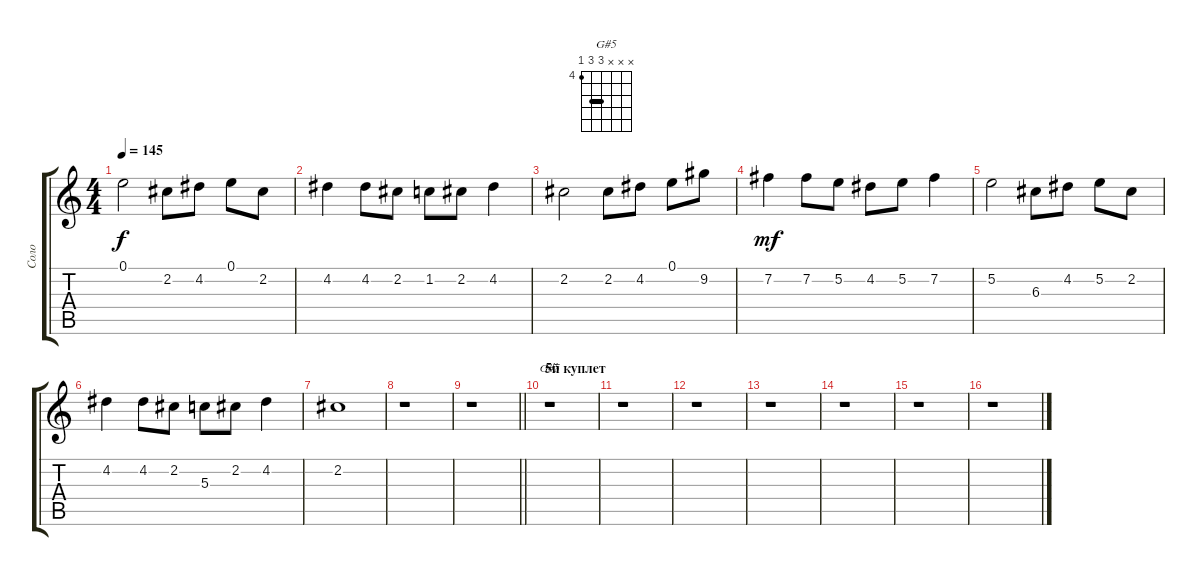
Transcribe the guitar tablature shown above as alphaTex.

\track ("Соло" "Соло") {instrument overdrivenguitar}
\staff {score tabs}
\tuning (E4 B3 G3 D3 A2 E2) {hide}
\chord ("G#5" x x x 6 6 4) {firstfret 4 barre 6}
\ts (4 4)
\tempo 145
\clef g2
\ks c
0.1.2{dy f} 2.2.8 4.2.8 0.1.8 2.2.8 |
4.2.4 4.2.8 2.2.8 1.2.8 2.2.8 4.2.4 |
2.2.2 2.2.8 4.2.8 0.1.8 9.2.8 |
7.2.4{dy mf} 7.2.8 5.2.8 4.2.8 5.2.8 7.2.4 |
5.2.2 6.3.8 4.2.8 5.2.8 2.2.8 |
4.2.4 4.2.8 2.2.8 5.3.8 2.2.8 4.2.4 |
2.2.1 |
r.1 |
\barLineRight lightlight
r.1 |
\section ("" "5й куплет")
r.1{ch "G#5"} |
r.1 |
r.1 |
r.1 |
r.1 |
r.1 |
r.1
